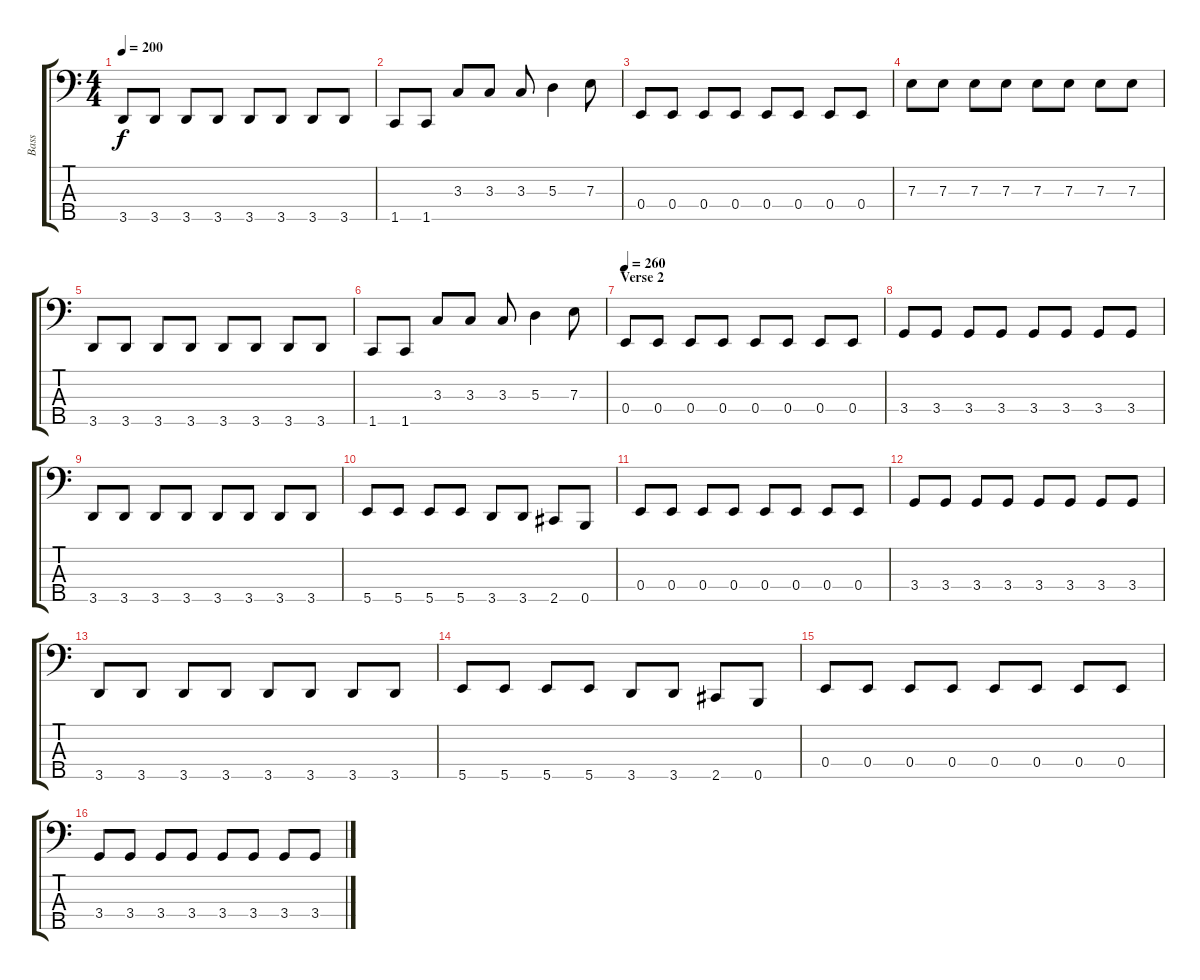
\track ("Bass" "Bass") {instrument electricbassfinger}
\staff {score tabs}
\tuning (G2 D2 A1 E1 B0) {hide}
\ts (4 4)
\tempo 200
\clef f4
\ks c
3.5.8{dy f} 3.5.8 3.5.8 3.5.8 3.5.8 3.5.8 3.5.8 3.5.8 |
1.5.8 1.5.8 3.3.8 3.3.8 3.3.8 5.3.4 7.3.8 |
0.4.8 0.4.8 0.4.8 0.4.8 0.4.8 0.4.8 0.4.8 0.4.8 |
7.3.8 7.3.8 7.3.8 7.3.8 7.3.8 7.3.8 7.3.8 7.3.8 |
3.5.8 3.5.8 3.5.8 3.5.8 3.5.8 3.5.8 3.5.8 3.5.8 |
1.5.8 1.5.8 3.3.8 3.3.8 3.3.8 5.3.4 7.3.8 |
\section ("" "Verse 2")
\tempo 260
0.4.8 0.4.8 0.4.8 0.4.8 0.4.8 0.4.8 0.4.8 0.4.8 |
3.4.8 3.4.8 3.4.8 3.4.8 3.4.8 3.4.8 3.4.8 3.4.8 |
3.5.8 3.5.8 3.5.8 3.5.8 3.5.8 3.5.8 3.5.8 3.5.8 |
5.5.8 5.5.8 5.5.8 5.5.8 3.5.8 3.5.8 2.5.8 0.5.8 |
0.4.8 0.4.8 0.4.8 0.4.8 0.4.8 0.4.8 0.4.8 0.4.8 |
3.4.8 3.4.8 3.4.8 3.4.8 3.4.8 3.4.8 3.4.8 3.4.8 |
3.5.8 3.5.8 3.5.8 3.5.8 3.5.8 3.5.8 3.5.8 3.5.8 |
5.5.8 5.5.8 5.5.8 5.5.8 3.5.8 3.5.8 2.5.8 0.5.8 |
0.4.8 0.4.8 0.4.8 0.4.8 0.4.8 0.4.8 0.4.8 0.4.8 |
3.4.8 3.4.8 3.4.8 3.4.8 3.4.8 3.4.8 3.4.8 3.4.8
